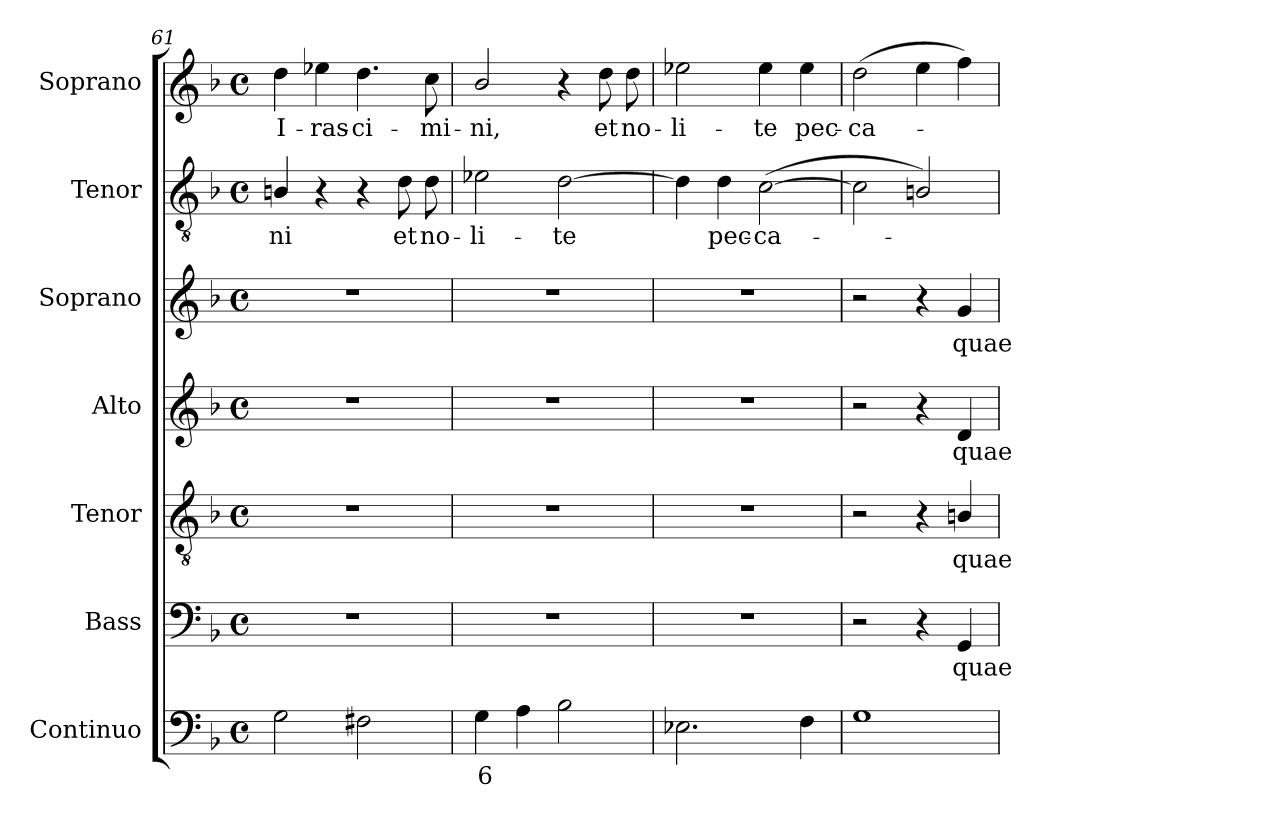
**kern	**text	**kern	**text	**kern	**text	**kern	**text	**kern	**text	**kern	**text	**kern	**text
*part7	*part7	*part6	*part6	*part5	*part5	*part4	*part4	*part3	*part3	*part2	*part2	*part1	*part1
*staff7	*staff7	*staff6	*staff6	*staff5	*staff5	*staff4	*staff4	*staff3	*staff3	*staff2	*staff2	*staff1	*staff1
*I"Continuo	*	*I"Bass	*	*I"Tenor	*	*I"Alto	*	*I"Soprano	*	*I"Tenor	*	*I"Soprano	*
*I'Cont.	*	*I'B.	*	*I'T.	*	*I'A.	*	*I'S.	*	*I'T.	*	*I'S.	*
*clefF4	*	*clefF4	*	*clefGv2	*	*clefG2	*	*clefG2	*	*clefGv2	*	*clefG2	*
*	*	*	*	*ITrd7c12	*	*	*	*	*	*ITrd7c12	*	*	*
*k[b-]	*	*k[b-]	*	*k[b-]	*	*k[b-]	*	*k[b-]	*	*k[b-]	*	*k[b-]	*
*F:	*	*F:	*	*F:	*	*F:	*	*F:	*	*F:	*	*F:	*
*M4/4	*	*M4/4	*	*M4/4	*	*M4/4	*	*M4/4	*	*M4/4	*	*M4/4	*
*met(c)	*	*met(c)	*	*met(c)	*	*met(c)	*	*met(c)	*	*met(c)	*	*met(c)	*
=61	=61	=61	=61	=61	=61	=61	=61	=61	=61	=61	=61	=61	=61
!	!	!	!	!	!	!	!	!	!	!	!LO:LY:b:color=#000000	!	!
!	!	!	!	!	!	!	!	!	!	!	!	!	!LO:LY:b:color=#000000
2Gi\	.	1r	.	1r	.	1r	.	1r	.	4BBni/	-ni	4ddi\	I-
!	!	!	!	!	!	!	!	!	!	!	!	!	!LO:LY:b:color=#000000
.	.	.	.	.	.	.	.	.	.	4r	.	4ee-Xi\	-ras-
!	!	!	!	!	!	!	!	!	!	!	!	!	!LO:LY:b:color=#000000
2F#Xi\	.	.	.	.	.	.	.	.	.	4r	.	4.ddi\	-ci-
!	!	!	!	!	!	!	!	!	!	!	!LO:LY:b:color=#000000	!	!
.	.	.	.	.	.	.	.	.	.	8Di\	et	.	.
!	!	!	!	!	!	!	!	!	!	!	!LO:LY:b:color=#000000	!	!
!	!	!	!	!	!	!	!	!	!	!	!	!	!LO:LY:b:color=#000000
.	.	.	.	.	.	.	.	.	.	8Di\	no-	8cci\	-mi-
=62	=62	=62	=62	=62	=62	=62	=62	=62	=62	=62	=62	=62	=62
!	!LO:LY:b:color=#000000	!	!	!	!	!	!	!	!	!	!	!	!
!	!	!	!	!	!	!	!	!	!	!	!LO:LY:b:color=#000000	!	!
!	!	!	!	!	!	!	!	!	!	!	!	!	!LO:LY:b:color=#000000
4Gi\	6	1r	.	1r	.	1r	.	1r	.	2E-Xi\	-li-	2b-i/	-ni,
4Ai\	.	.	.	.	.	.	.	.	.	.	.	.	.
!	!	!	!	!	!	!	!	!	!	!	!LO:LY:b:color=#000000	!	!
2B-i\	.	.	.	.	.	.	.	.	.	[>2Di\	-te	4r	.
!	!	!	!	!	!	!	!	!	!	!	!	!	!LO:LY:b:color=#000000
.	.	.	.	.	.	.	.	.	.	.	.	8ddi\	et
!	!	!	!	!	!	!	!	!	!	!	!	!	!LO:LY:b:color=#000000
.	.	.	.	.	.	.	.	.	.	.	.	8ddi\	no-
=63	=63	=63	=63	=63	=63	=63	=63	=63	=63	=63	=63	=63	=63
!	!	!	!	!	!	!	!	!	!	!	!	!	!LO:LY:b:color=#000000
2.E-Xi\	.	1r	.	1r	.	1r	.	1r	.	4Di\]	.	2ee-Xi\	-li-
!	!	!	!	!	!	!	!	!	!	!	!LO:LY:b:color=#000000	!	!
.	.	.	.	.	.	.	.	.	.	4Di\	pec-	.	.
!	!	!	!	!	!	!	!	!	!	!	!LO:LY:b:color=#000000	!	!
!	!	!	!	!	!	!	!	!	!	!	!	!	!LO:LY:b:color=#000000
.	.	.	.	.	.	.	.	.	.	([>2Ci\	-ca-	4ee-i\	-te
!	!	!	!	!	!	!	!	!	!	!	!	!	!LO:LY:b:color=#000000
4Fi\	.	.	.	.	.	.	.	.	.	.	.	4ee-i\	pec-
=64	=64	=64	=64	=64	=64	=64	=64	=64	=64	=64	=64	=64	=64
!	!	!	!	!	!	!	!	!	!	!	!	!	!LO:LY:b:color=#000000
1Gi	.	2r	.	2r	.	2r	.	2r	.	2Ci\]	.	(2ddi\	-ca-
.	.	4r	.	4r	.	4r	.	4r	.	2BBni/)	.	4eei\	.
!	!	!	!LO:LY:b:color=#000000	!	!	!	!	!	!	!	!	!	!
!	!	!	!	!	!LO:LY:b:color=#000000	!	!	!	!	!	!	!	!
!	!	!	!	!	!	!	!LO:LY:b:color=#000000	!	!	!	!	!	!
!	!	!	!	!	!	!	!	!	!LO:LY:b:color=#000000	!	!	!	!
.	.	4GGi/	quae	4BBni/	quae	4di/	quae	4gi/	quae	.	.	4ffi\)	.
=	=	=	=	=	=	=	=	=	=	=	=	=	=
*-	*-	*-	*-	*-	*-	*-	*-	*-	*-	*-	*-	*-	*-
